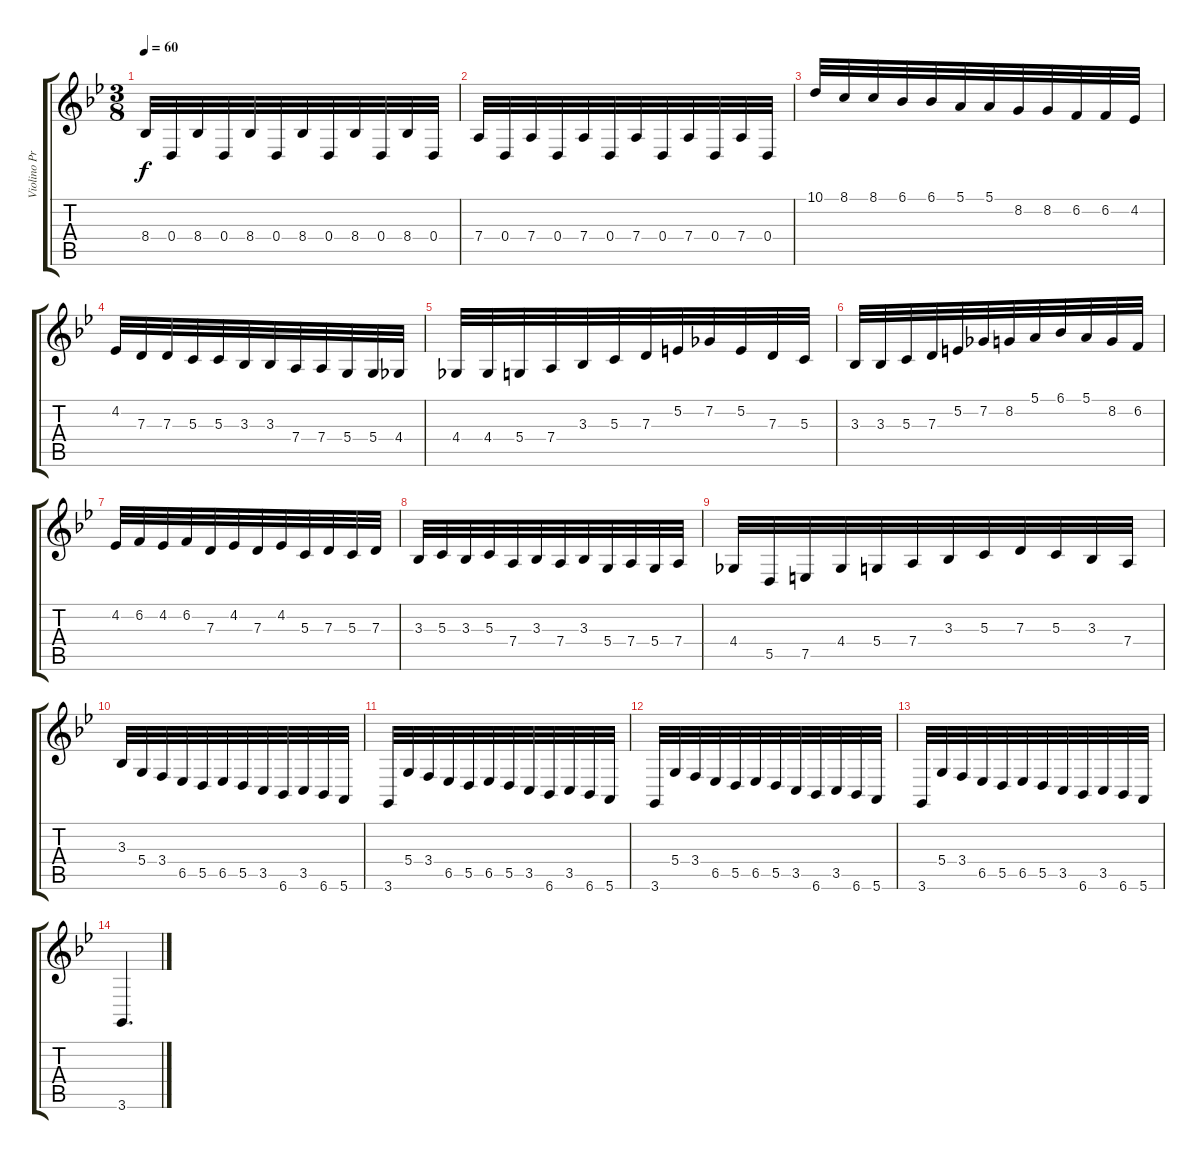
\track ("Violino Principale" "Violino Pr") {instrument violin}
\staff {score tabs}
\tuning (E4 B3 G3 D3 A2 E2) {hide}
\ts (3 8)
\tempo 60
\clef g2
\ks bb
8.4.32{dy f} 0.4.32 8.4.32 0.4.32 8.4.32 0.4.32 8.4.32 0.4.32 8.4.32 0.4.32 8.4.32 0.4.32 |
7.4.32 0.4.32 7.4.32 0.4.32 7.4.32 0.4.32 7.4.32 0.4.32 7.4.32 0.4.32 7.4.32 0.4.32 |
10.1.32 8.1.32 8.1.32 6.1.32 6.1.32 5.1.32 5.1.32 8.2.32 8.2.32 6.2.32 6.2.32 4.2.32 |
4.2.32 7.3.32 7.3.32 5.3.32 5.3.32 3.3.32 3.3.32 7.4.32 7.4.32 5.4.32 5.4.32 4.4.32 |
4.4.32 4.4.32 5.4.32 7.4.32 3.3.32 5.3.32 7.3.32 5.2.32 7.2.32 5.2.32 7.3.32 5.3.32 |
3.3.32 3.3.32 5.3.32 7.3.32 5.2.32 7.2.32 8.2.32 5.1.32 6.1.32 5.1.32 8.2.32 6.2.32 |
4.2.32 6.2.32 4.2.32 6.2.32 7.3.32 4.2.32 7.3.32 4.2.32 5.3.32 7.3.32 5.3.32 7.3.32 |
3.3.32 5.3.32 3.3.32 5.3.32 7.4.32 3.3.32 7.4.32 3.3.32 5.4.32 7.4.32 5.4.32 7.4.32 |
4.4.32 5.5.32 7.5.32 4.4.32 5.4.32 7.4.32 3.3.32 5.3.32 7.3.32 5.3.32 3.3.32 7.4.32 |
3.3.32 5.4.32 3.4.32 6.5.32 5.5.32 6.5.32 5.5.32 3.5.32 6.6.32 3.5.32 6.6.32 5.6.32 |
3.6.32 5.4.32 3.4.32 6.5.32 5.5.32 6.5.32 5.5.32 3.5.32 6.6.32 3.5.32 6.6.32 5.6.32 |
3.6.32 5.4.32 3.4.32 6.5.32 5.5.32 6.5.32 5.5.32 3.5.32 6.6.32 3.5.32 6.6.32 5.6.32 |
3.6.32 5.4.32 3.4.32 6.5.32 5.5.32 6.5.32 5.5.32 3.5.32 6.6.32 3.5.32 6.6.32 5.6.32 |
3.6.4{d}
